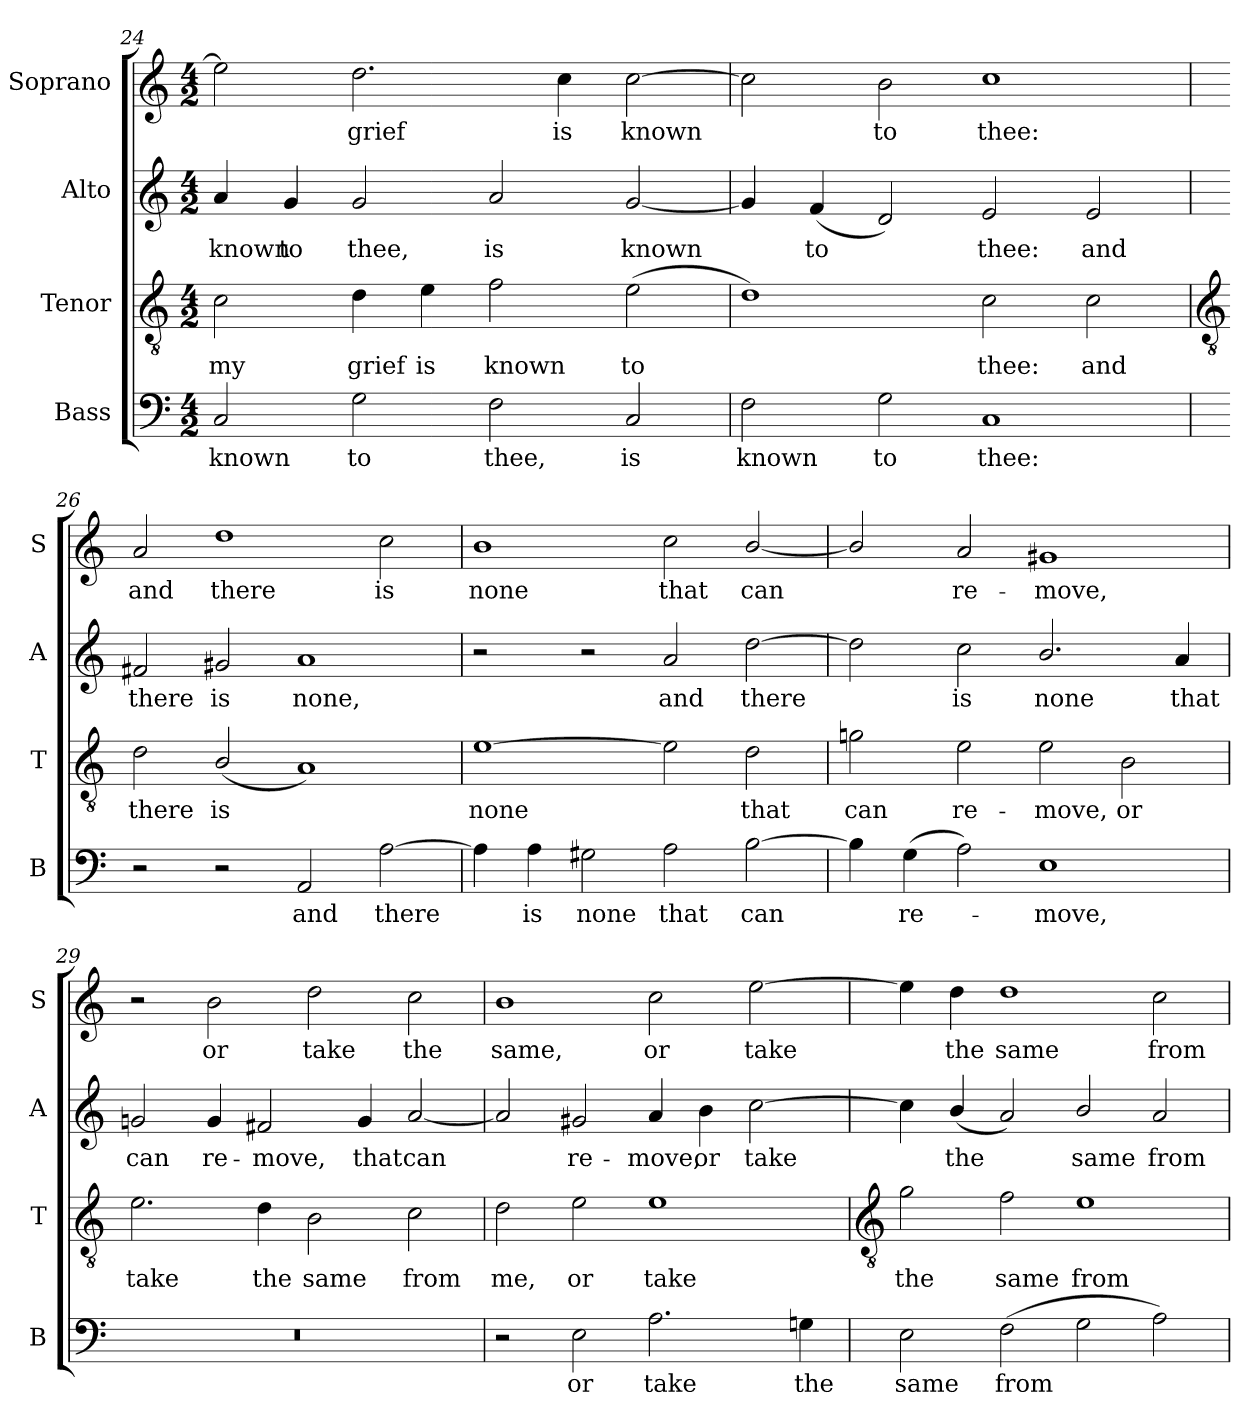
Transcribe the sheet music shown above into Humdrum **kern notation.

**kern	**text	**kern	**text	**kern	**text	**kern	**text
*part4	*part4	*part3	*part3	*part2	*part2	*part1	*part1
*staff4	*staff4	*staff3	*staff3	*staff2	*staff2	*staff1	*staff1
*I"Bass	*	*I"Tenor	*	*I"Alto	*	*I"Soprano	*
*I'B	*	*I'T	*	*I'A	*	*I'S	*
*clefF4	*	*clefGv2	*	*clefG2	*	*clefG2	*
*k[]	*	*k[]	*	*k[]	*	*k[]	*
*C:	*	*C:	*	*C:	*	*C:	*
*M4/2	*	*M4/2	*	*M4/2	*	*M4/2	*
=24	=24	=24	=24	=24	=24	=24	=24
!	!LO:LY:b	!	!LO:LY:b	!	!LO:LY:b	!	!
2C	known	2c	my	4a	known	2ee]	.
!	!	!	!	!	!LO:LY:b	!	!
.	.	.	.	4g	to	.	.
!	!LO:LY:b	!	!LO:LY:b	!	!LO:LY:b	!	!LO:LY:b
2G	to	4d	grief	2g	thee,	2.dd	grief
!	!	!	!LO:LY:b	!	!	!	!
.	.	4e	is	.	.	.	.
!	!LO:LY:b	!	!LO:LY:b	!	!LO:LY:b	!	!
2F	thee,	2f	known	2a	is	.	.
!	!	!	!	!	!	!	!LO:LY:b
.	.	.	.	.	.	4cc	is
!	!LO:LY:b	!	!LO:LY:b	!	!LO:LY:b	!	!LO:LY:b
2C	is	(>2e	to	[2g	known	[2cc	known
=25	=25	=25	=25	=25	=25	=25	=25
!	!LO:LY:b	!	!	!	!	!	!
2F	known	1d)	.	4g]	.	2cc]	.
!	!	!	!	!	!LO:LY:b	!	!
.	.	.	.	(<4f	to	.	.
!	!LO:LY:b	!	!	!	!	!	!LO:LY:b
2G	to	.	.	2d)	.	2b	to
!	!LO:LY:b	!	!LO:LY:b	!	!LO:LY:b	!	!LO:LY:b
1C	thee:	2c	thee:	2e	thee:	1cc	thee:
!	!	!	!LO:LY:b	!	!LO:LY:b	!	!
.	.	2c	and	2e	and	.	.
!!LO:LB:g=z
=26	=26	=26	=26	=26	=26	=26	=26
*	*	*clefGv2	*	*	*	*	*
!	!	!	!LO:LY:b	!	!LO:LY:b	!	!LO:LY:b
2r	.	2d	there	2f#X	there	2a	and
!	!	!	!LO:LY:b	!	!LO:LY:b	!	!LO:LY:b
2r	.	(<2B/	is	2g#X	is	1dd	there
!	!LO:LY:b	!	!	!	!LO:LY:b	!	!
2AA	and	1A)	.	1a	none,	.	.
!	!LO:LY:b	!	!	!	!	!	!LO:LY:b
[2A	there	.	.	.	.	2cc	is
=27	=27	=27	=27	=27	=27	=27	=27
!	!	!	!LO:LY:b	!	!	!	!LO:LY:b
4A]	.	[1e	none	2r	.	1b	none
!	!LO:LY:b	!	!	!	!	!	!
4A	is	.	.	.	.	.	.
!	!LO:LY:b	!	!	!	!	!	!
2G#X	none	.	.	2r	.	.	.
!	!LO:LY:b	!	!	!	!LO:LY:b	!	!LO:LY:b
2A	that	2e]	.	2a	and	2cc	that
!	!LO:LY:b	!	!LO:LY:b	!	!LO:LY:b	!	!LO:LY:b
[2B	can	2d	that	[2dd	there	[2b/	can
=28	=28	=28	=28	=28	=28	=28	=28
!	!	!	!LO:LY:b	!	!	!	!
4B]	.	2gn	can	2dd]	.	2b/]	.
!	!LO:LY:b	!	!	!	!	!	!
(>4G	re-	.	.	.	.	.	.
!	!	!	!LO:LY:b	!	!LO:LY:b	!	!LO:LY:b
2A)	.	2e	re-	2cc	is	2a	re-
!	!LO:LY:b	!	!LO:LY:b	!	!LO:LY:b	!	!LO:LY:b
1E	move,	2e	-move,	2.b/	none	1g#X	-move,
!	!	!	!LO:LY:b	!	!	!	!
.	.	2B	or	.	.	.	.
!	!	!	!	!	!LO:LY:b	!	!
.	.	.	.	4a	that	.	.
=29	=29	=29	=29	=29	=29	=29	=29
!	!	!	!LO:LY:b	!	!LO:LY:b	!	!
0r	.	2.e	take	2gn	can	2r	.
!	!	!	!	!	!LO:LY:b	!	!LO:LY:b
.	.	.	.	4g	re-	2b	or
!	!	!	!LO:LY:b	!	!LO:LY:b	!	!
.	.	4d	the	2f#X	-move,	.	.
!	!	!	!LO:LY:b	!	!	!	!LO:LY:b
.	.	2B	same	.	.	2dd	take
!	!	!	!	!	!LO:LY:b	!	!
.	.	.	.	4g	that	.	.
!	!	!	!LO:LY:b	!	!LO:LY:b	!	!LO:LY:b
.	.	2c	from	[2a	can	2cc	the
=30	=30	=30	=30	=30	=30	=30	=30
!	!	!	!LO:LY:b	!	!	!	!LO:LY:b
2r	.	2d	me,	2a]	.	1b	same,
!	!LO:LY:b	!	!LO:LY:b	!	!LO:LY:b	!	!
2E	or	2e	or	2g#X	re-	.	.
!	!LO:LY:b	!	!LO:LY:b	!	!LO:LY:b	!	!LO:LY:b
2.A	take	1e	take	4a	-move,	2cc	or
!	!	!	!	!	!LO:LY:b	!	!
.	.	.	.	4b	or	.	.
!	!	!	!	!	!LO:LY:b	!	!LO:LY:b
.	.	.	.	[2cc	take	[2ee	take
!	!LO:LY:b	!	!	!	!	!	!
4Gn	the	.	.	.	.	.	.
!!LO:LB:g=z
=31	=31	=31	=31	=31	=31	=31	=31
*	*	*clefGv2	*	*	*	*	*
!	!LO:LY:b	!	!LO:LY:b	!	!	!	!
2E	same	2g	the	4cc]	.	4ee]	.
!	!	!	!	!	!LO:LY:b	!	!LO:LY:b
.	.	.	.	(<4b/	the	4dd	the
!	!LO:LY:b	!	!LO:LY:b	!	!	!	!LO:LY:b
(>2F	from	2f	same	2a)	.	1dd	same
!	!	!	!LO:LY:b	!	!LO:LY:b	!	!
2G	.	1e	from	2b/	same	.	.
!	!	!	!	!	!LO:LY:b	!	!LO:LY:b
2A)	.	.	.	2a	from	2cc	from
=	=	=	=	=	=	=	=
*-	*-	*-	*-	*-	*-	*-	*-
